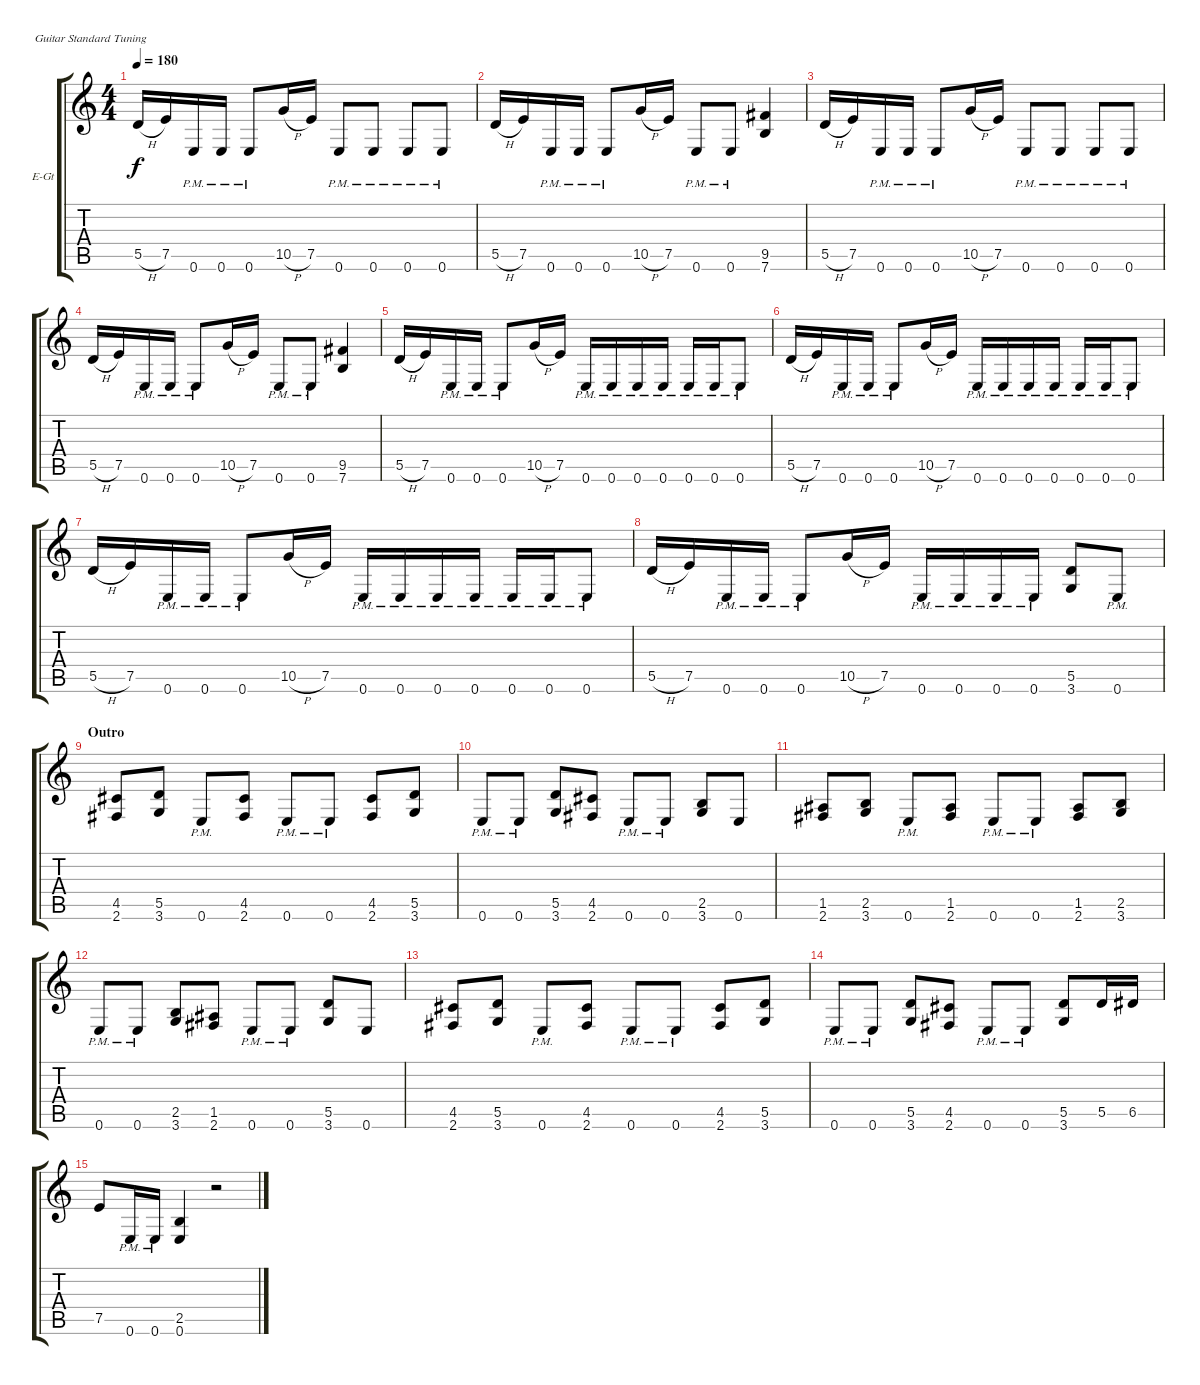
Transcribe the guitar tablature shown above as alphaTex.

\bracketExtendMode groupsimilarinstruments
\firstSystemTrackNameOrientation horizontal
\otherSystemsTrackNameOrientation horizontal
\track ("M. Friedman" "E-Gt") {instrument distortionguitar}
\staff {score tabs}
\tuning (E4 B3 G3 D3 A2 E2)
\ts (4 4)
\tempo 180
\clef g2
\ks c
5.5{h}.16{dy f} 7.5.16 0.6{pm}.16 0.6{pm}.16 0.6{pm}.8 10.5{h}.16 7.5.16 0.6{pm}.8 0.6{pm}.8 0.6{pm}.8 0.6{pm}.8 |
5.5{h}.16 7.5.16 0.6{pm}.16 0.6{pm}.16 0.6{pm}.8 10.5{h}.16 7.5.16 0.6{pm}.8 0.6{pm}.8 (9.5 7.6).4 |
5.5{h}.16 7.5.16 0.6{pm}.16 0.6{pm}.16 0.6{pm}.8 10.5{h}.16 7.5.16 0.6{pm}.8 0.6{pm}.8 0.6{pm}.8 0.6{pm}.8 |
5.5{h}.16 7.5.16 0.6{pm}.16 0.6{pm}.16 0.6{pm}.8 10.5{h}.16 7.5.16 0.6{pm}.8 0.6{pm}.8 (9.5 7.6).4 |
5.5{h}.16 7.5.16 0.6{pm}.16 0.6{pm}.16 0.6{pm}.8 10.5{h}.16 7.5.16 0.6{pm}.16 0.6{pm}.16 0.6{pm}.16 0.6{pm}.16 0.6{pm}.16 0.6{pm}.16 0.6{pm}.8 |
5.5{h}.16 7.5.16 0.6{pm}.16 0.6{pm}.16 0.6{pm}.8 10.5{h}.16 7.5.16 0.6{pm}.16 0.6{pm}.16 0.6{pm}.16 0.6{pm}.16 0.6{pm}.16 0.6{pm}.16 0.6{pm}.8 |
5.5{h}.16 7.5.16 0.6{pm}.16 0.6{pm}.16 0.6{pm}.8 10.5{h}.16 7.5.16 0.6{pm}.16 0.6{pm}.16 0.6{pm}.16 0.6{pm}.16 0.6{pm}.16 0.6{pm}.16 0.6{pm}.8 |
5.5{h}.16 7.5.16 0.6{pm}.16 0.6{pm}.16 0.6{pm}.8 10.5{h}.16 7.5.16 0.6{pm}.16 0.6{pm}.16 0.6{pm}.16 0.6{pm}.16 (5.5 3.6).8 0.6{pm}.8 |
\section ("" "Outro")
(4.5 2.6).8 (5.5 3.6).8 0.6{pm}.8 (4.5 2.6).8 0.6{pm}.8 0.6{pm}.8 (4.5 2.6).8 (5.5 3.6).8 |
0.6{pm}.8 0.6{pm}.8 (5.5 3.6).8 (4.5 2.6).8 0.6{pm}.8 0.6{pm}.8 (2.5 3.6).8 0.6.8 |
(1.5 2.6).8 (2.5 3.6).8 0.6{pm}.8 (1.5 2.6).8 0.6{pm}.8 0.6{pm}.8 (1.5 2.6).8 (2.5 3.6).8 |
0.6{pm}.8 0.6{pm}.8 (2.5 3.6).8 (1.5 2.6).8 0.6{pm}.8 0.6{pm}.8 (5.5 3.6).8 0.6.8 |
(4.5 2.6).8 (5.5 3.6).8 0.6{pm}.8 (4.5 2.6).8 0.6{pm}.8 0.6{pm}.8 (4.5 2.6).8 (5.5 3.6).8 |
0.6{pm}.8 0.6{pm}.8 (5.5 3.6).8 (4.5 2.6).8 0.6{pm}.8 0.6{pm}.8 (5.5 3.6).8 5.5.16 6.5.16 |
7.5.8 0.6{pm}.16 0.6{pm}.16 (2.5 0.6).4 r.2
